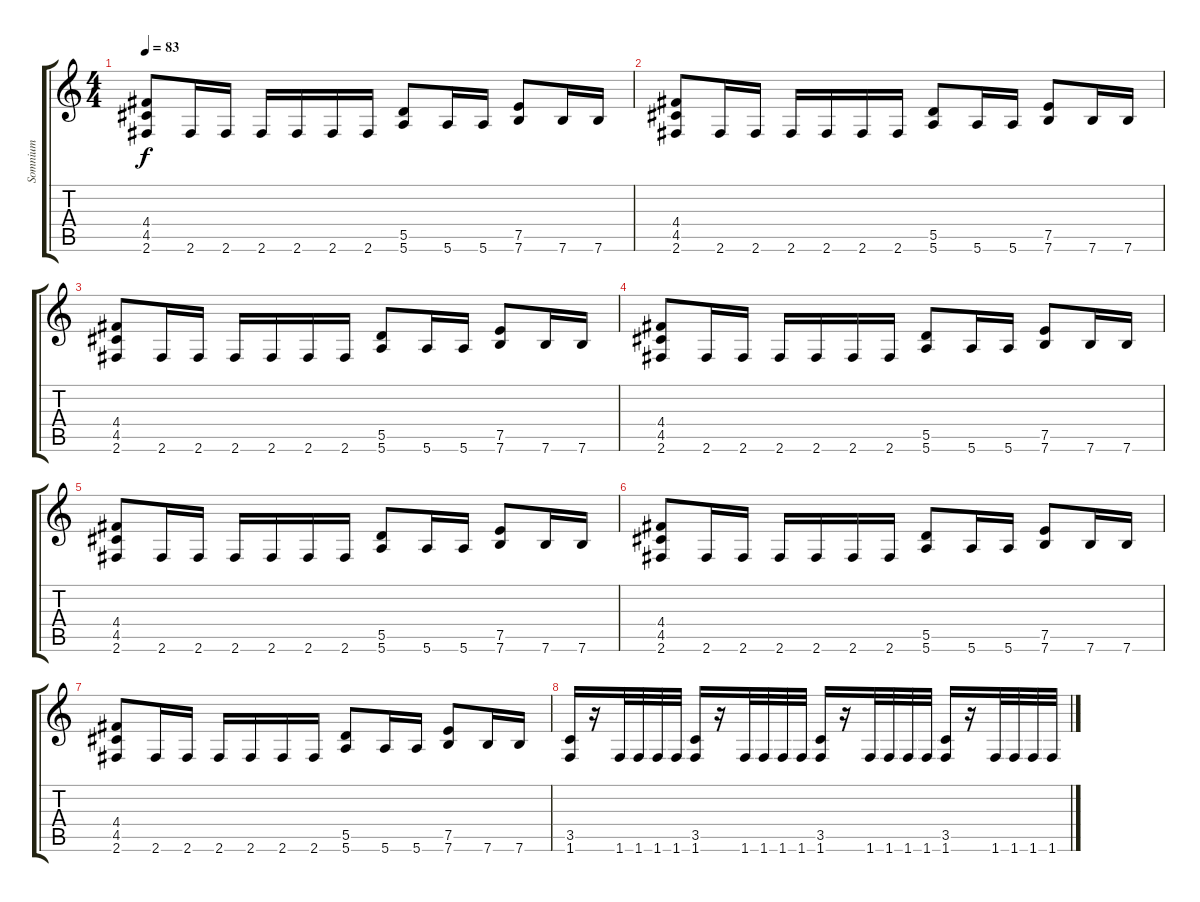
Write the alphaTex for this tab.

\track ("Somnium" "Somnium") {instrument distortionguitar}
\staff {score tabs}
\tuning (E4 B3 G3 D3 A2 E2) {hide}
\ts (4 4)
\tempo 83
\clef g2
\ks c
(4.4 4.5 2.6).8{dy f} 2.6.16 2.6.16 2.6.16 2.6.16 2.6.16 2.6.16 (5.5 5.6).8 5.6.16 5.6.16 (7.5 7.6).8 7.6.16 7.6.16 |
(4.4 4.5 2.6).8 2.6.16 2.6.16 2.6.16 2.6.16 2.6.16 2.6.16 (5.5 5.6).8 5.6.16 5.6.16 (7.5 7.6).8 7.6.16 7.6.16 |
(4.4 4.5 2.6).8 2.6.16 2.6.16 2.6.16 2.6.16 2.6.16 2.6.16 (5.5 5.6).8 5.6.16 5.6.16 (7.5 7.6).8 7.6.16 7.6.16 |
(4.4 4.5 2.6).8 2.6.16 2.6.16 2.6.16 2.6.16 2.6.16 2.6.16 (5.5 5.6).8 5.6.16 5.6.16 (7.5 7.6).8 7.6.16 7.6.16 |
(4.4 4.5 2.6).8 2.6.16 2.6.16 2.6.16 2.6.16 2.6.16 2.6.16 (5.5 5.6).8 5.6.16 5.6.16 (7.5 7.6).8 7.6.16 7.6.16 |
(4.4 4.5 2.6).8 2.6.16 2.6.16 2.6.16 2.6.16 2.6.16 2.6.16 (5.5 5.6).8 5.6.16 5.6.16 (7.5 7.6).8 7.6.16 7.6.16 |
(4.4 4.5 2.6).8 2.6.16 2.6.16 2.6.16 2.6.16 2.6.16 2.6.16 (5.5 5.6).8 5.6.16 5.6.16 (7.5 7.6).8 7.6.16 7.6.16 |
(3.5 1.6).16 r.16 1.6.32 1.6.32 1.6.32 1.6.32 (3.5 1.6).16 r.16 1.6.32 1.6.32 1.6.32 1.6.32 (3.5 1.6).16 r.16 1.6.32 1.6.32 1.6.32 1.6.32 (3.5 1.6).16 r.16 1.6.32 1.6.32 1.6.32 1.6.32
